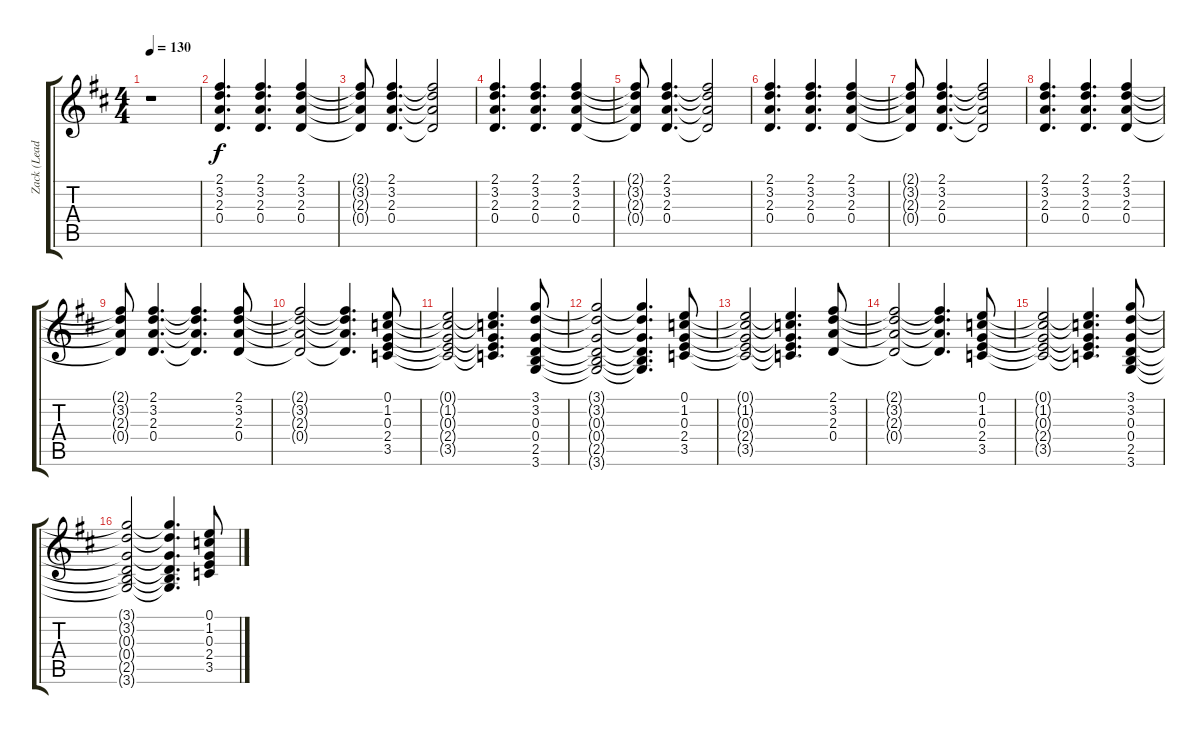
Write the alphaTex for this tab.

\track ("Zack (Lead Guitar)" "Zack (Lead") {instrument overdrivenguitar}
\staff {score tabs}
\tuning (E4 B3 G3 D3 A2 E2) {hide}
\ts (4 4)
\tempo 130
\clef g2
\ks d
r.1{dy fff} |
(2.1 3.2 2.3 0.4).4{d dy f} (2.1 3.2 2.3 0.4).4{d} (2.1 3.2 2.3 0.4).4 |
(2.1{t} 3.2{t} 2.3{t} 0.4{t}).8 (2.1 3.2 2.3 0.4).4{d} (2.1{t} 3.2{t} 2.3{t} 0.4{t}).2 |
(2.1 3.2 2.3 0.4).4{d} (2.1 3.2 2.3 0.4).4{d} (2.1 3.2 2.3 0.4).4 |
(2.1{t} 3.2{t} 2.3{t} 0.4{t}).8 (2.1 3.2 2.3 0.4).4{d} (2.1{t} 3.2{t} 2.3{t} 0.4{t}).2 |
(2.1 3.2 2.3 0.4).4{d} (2.1 3.2 2.3 0.4).4{d} (2.1 3.2 2.3 0.4).4 |
(2.1{t} 3.2{t} 2.3{t} 0.4{t}).8 (2.1 3.2 2.3 0.4).4{d} (2.1{t} 3.2{t} 2.3{t} 0.4{t}).2 |
(2.1 3.2 2.3 0.4).4{d} (2.1 3.2 2.3 0.4).4{d} (2.1 3.2 2.3 0.4).4 |
(2.1{t} 3.2{t} 2.3{t} 0.4{t}).8 (2.1 3.2 2.3 0.4).4{d} (2.1{t} 3.2{t} 2.3{t} 0.4{t}).4{d} (2.1 3.2 2.3 0.4).8 |
(2.1{t} 3.2{t} 2.3{t} 0.4{t}).2 (2.1{t} 3.2{t} 2.3{t} 0.4{t}).4{d} (0.1 1.2 0.3 2.4 3.5).8 |
(0.1{t} 1.2{t} 0.3{t} 2.4{t} 3.5{t}).2 (0.1{t} 1.2{t} 0.3{t} 2.4{t} 3.5{t}).4{d} (3.1 3.2 0.3 0.4 2.5 3.6).8 |
(3.1{t} 3.2{t} 0.3{t} 0.4{t} 2.5{t} 3.6{t}).2 (3.1{t} 3.2{t} 0.3{t} 0.4{t} 2.5{t} 3.6{t}).4{d} (0.1 1.2 0.3 2.4 3.5).8 |
(0.1{t} 1.2{t} 0.3{t} 2.4{t} 3.5{t}).2 (0.1{t} 1.2{t} 0.3{t} 2.4{t} 3.5{t}).4{d} (2.1 3.2 2.3 0.4).8 |
(2.1{t} 3.2{t} 2.3{t} 0.4{t}).2 (2.1{t} 3.2{t} 2.3{t} 0.4{t}).4{d} (0.1 1.2 0.3 2.4 3.5).8 |
(0.1{t} 1.2{t} 0.3{t} 2.4{t} 3.5{t}).2 (0.1{t} 1.2{t} 0.3{t} 2.4{t} 3.5{t}).4{d} (3.1 3.2 0.3 0.4 2.5 3.6).8 |
(3.1{t} 3.2{t} 0.3{t} 0.4{t} 2.5{t} 3.6{t}).2 (3.1{t} 3.2{t} 0.3{t} 0.4{t} 2.5{t} 3.6{t}).4{d} (0.1 1.2 0.3 2.4 3.5).8
